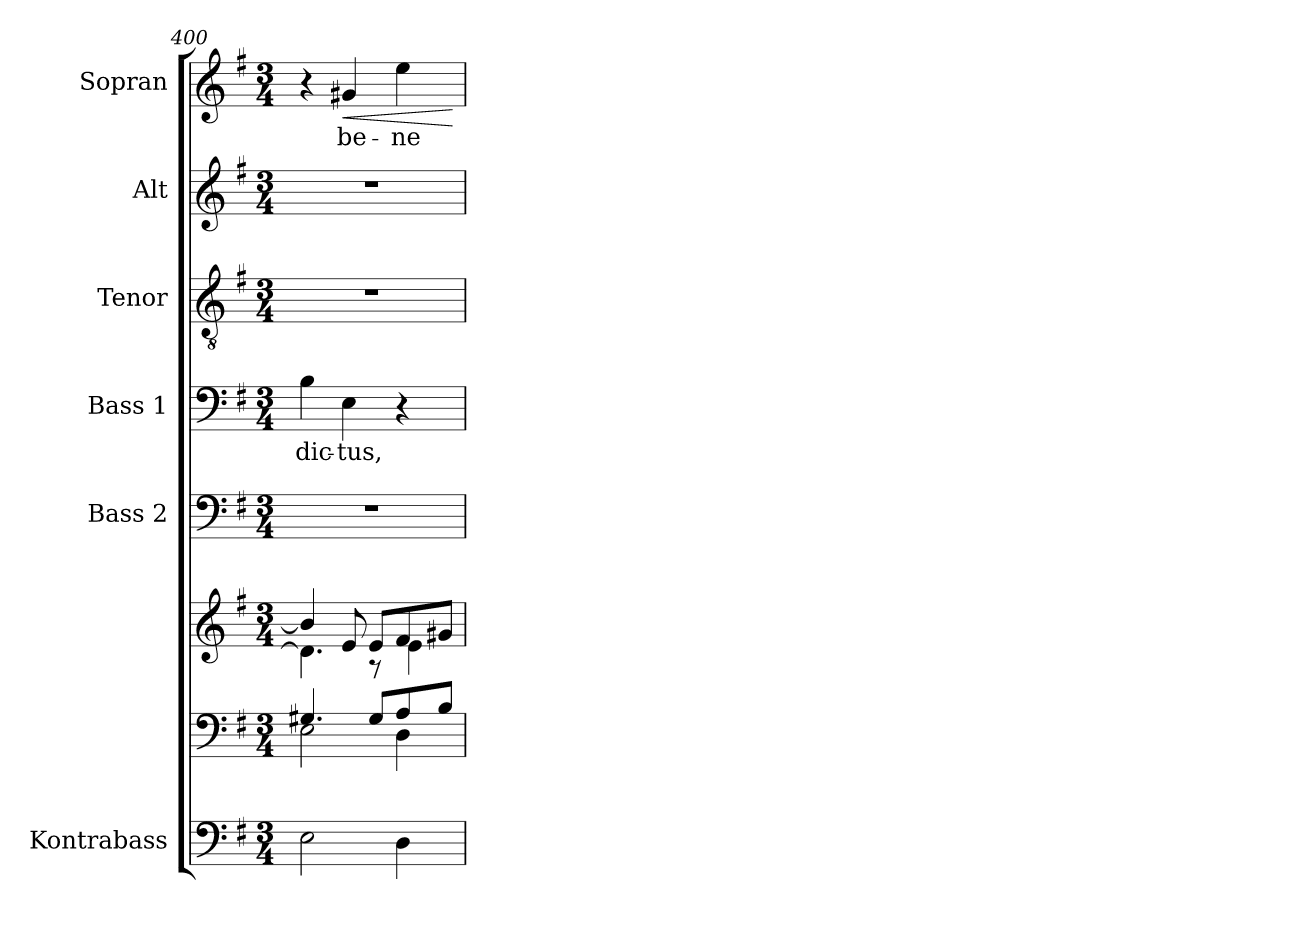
**kern	**kern	**kern	**kern	**kern	**text	**kern	**kern	**kern	**text	**dynam
*part7	*part6	*part6	*part5	*part4	*part4	*part3	*part2	*part1	*part1	*part1
*staff8	*staff7	*staff6	*staff5	*staff4	*staff4	*staff3	*staff2	*staff1	*staff1	*staff1
*I"Kontrabass	*	*	*I"Bass 2	*I"Bass 1	*	*I"Tenor	*I"Alt	*I"Sopran	*	*
*I'Kb.	*	*	*I'B. 2	*I'B. 1	*	*I'T.	*I'A.	*I'S.	*	*
*clefF4	*clefF4	*clefG2	*clefF4	*clefF4	*	*clefGv2	*clefG2	*clefG2	*	*
*ITrd7c12	*	*	*	*	*	*	*	*	*	*
*k[f#]	*k[f#]	*k[f#]	*k[f#]	*k[f#]	*	*k[f#]	*k[f#]	*k[f#]	*	*
*G:	*G:	*G:	*G:	*G:	*	*G:	*G:	*G:	*	*
*M3/4	*M3/4	*M3/4	*M3/4	*M3/4	*	*M3/4	*M3/4	*M3/4	*	*
=400	=400	=400	=400	=400	=400	=400	=400	=400	=400	=400
*	*^	*^	*	*	*	*	*	*	*	*
!	!	!	!	!	!	!	!LO:LY:b	!	!	!	!	!
2EE\	4.G#X/	2E\	4b/]	4.d\]	2.r	4B\	-dic-	2.r	2.r	4r	.	.
!	!	!	!	!	!	!	!LO:LY:b	!	!	!	!LO:LY:b	!LO:HP:b
.	.	.	8e/	.	.	4E\	-tus,	.	.	4g#X/	be-	<
.	8G#/L	.	8e/L	8rA	.	.	.	.	.	.	.	.
!	!	!	!	!	!	!	!	!	!	!	!LO:LY:b	!
4DD\	8A/	4D\	8f#/	4e\	.	4r	.	.	.	4ee\	-ne-	.
.	8B/J	.	8g#X/J	.	.	.	.	.	.	.	.	.
*	*v	*v	*	*	*	*	*	*	*	*	*	*
*	*	*v	*v	*	*	*	*	*	*	*	*
.	.	.	.	.	.	.	.	.	.	[
=	=	=	=	=	=	=	=	=	=	=
*-	*-	*-	*-	*-	*-	*-	*-	*-	*-	*-
